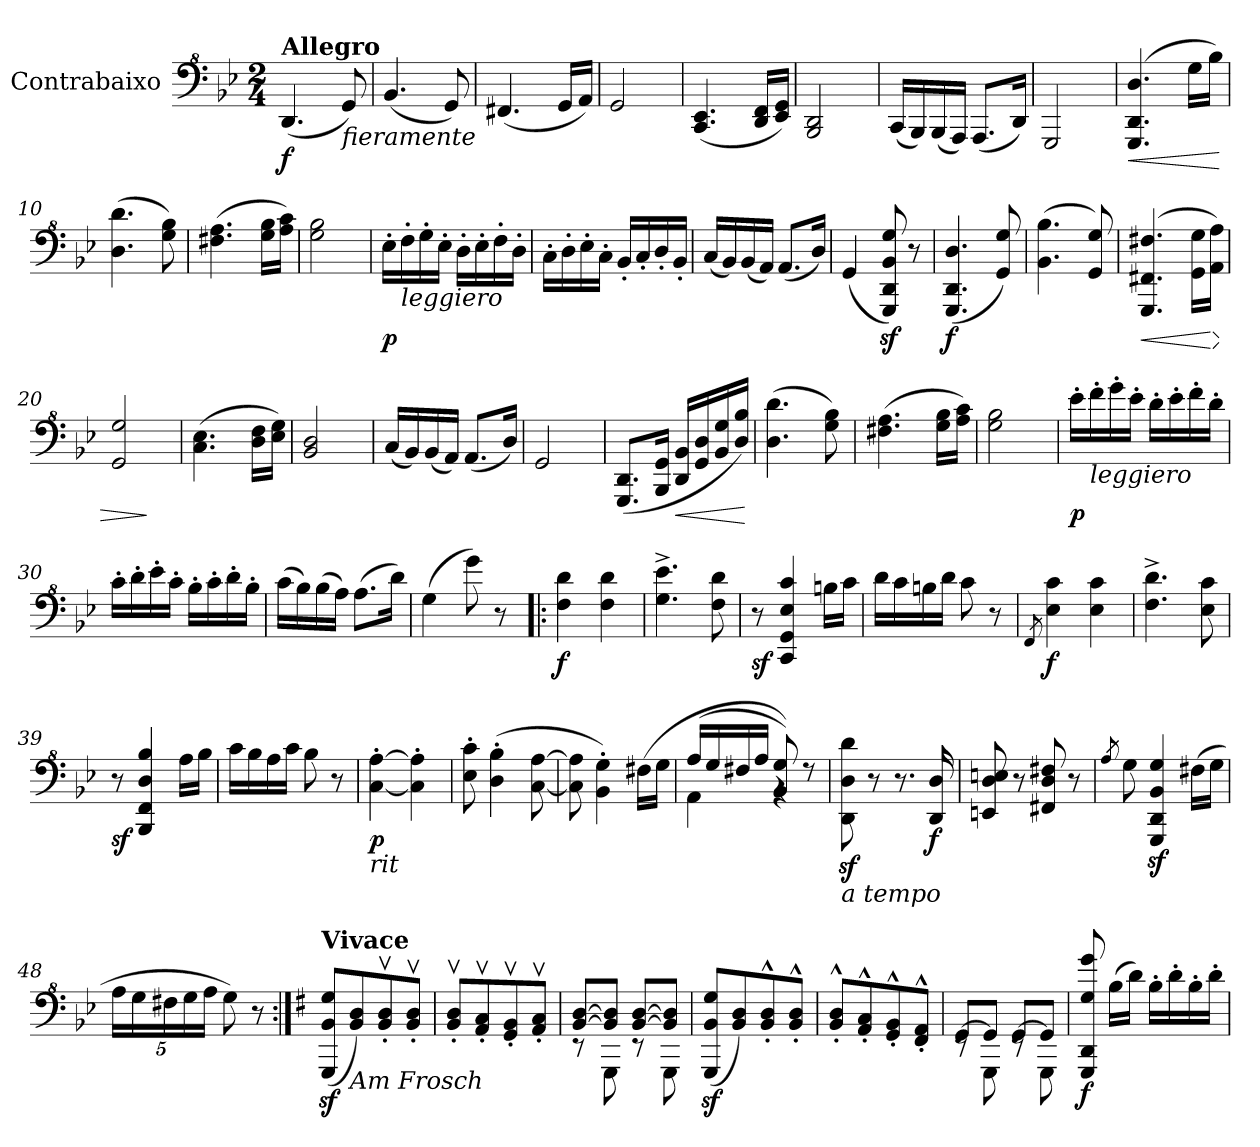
**kern	**dynam
*part1	*part1
*staff1	*staff1
*I"Contrabaixo	*
*I'Cb.	*
*clefF^4	*
*ITrd7c12	*
*k[b-e-]	*
*M2/4	*
=1	=1
!LO:TX:a:B:t=Allegro	!
!	!LO:DY:b
(<4.DD/	f
!LO:TX:b:i:t=fieramente	!
8GG/)	.
=2	=2
(<4.BB-/	.
8GG/)	.
=3	=3
(<4.FF#X/	.
16GG/LL	.
16AA/JJ)	.
=4	=4
2GG/	.
=5	=5
(<4.CC/ 4.EE-/	.
16DD/ 16FF/LL	.
16EE-/ 16GG/JJ)	.
=6	=6
2BBB-/ 2DD/	.
=7	=7
(<16CC/LL	.
16BBB-/)	.
(<16BBB-/	.
16AAA/JJ)	.
(<8.AAA/L	.
16DD/Jk)	.
=8	=8
2GGG/	.
=9	=9
!	!LO:HP:b
(>4.GGG/ 4.DD/ 4.D/	<
16G\LL	.
16B-\JJ)	.
.	[
=10	=10
(>4.D\ 4.d\	.
8G\ 8B-\)	.
!!LO:LB:g=z
=11	=11
(>4.F#X\ 4.A\	.
16G\ 16B-\LL	.
16A\ 16c\JJ)	.
=12	=12
2G\ 2B-\	.
=13	=13
!	!LO:DY:b
16E-'\LL	p
!LO:TX:b:i:t=leggiero	!
16F'\	.
16G'\	.
16E-'\JJ	.
16D'\LL	.
16E-'\	.
16F'\	.
16D'\JJ	.
=14	=14
16C'\LL	.
16D'\	.
16E-'\	.
16C'\JJ	.
16BB-'/LL	.
16C'/	.
16D'/	.
16BB-'/JJ	.
=15	=15
(<16C/LL	.
16BB-/)	.
(<16BB-/	.
16AA/JJ)	.
(<8.AA/L	.
16D/Jk)	.
=16	=16
(<4GG/	.
8GGG/z< 8DD/z< 8BB-/z< 8G/z<)	.
8r	.
=17	=17
!	!LO:DY:b
(<4.GGG/ 4.DD/ 4.D/	f
8GG/ 8G/)	.
=18	=18
(>4.BB-\ 4.B-\	.
8GG/ 8G/)	.
=19	=19
!	!LO:HP:b
(>4.GGG/ 4.FF#X/ 4.F#X/	<
16GG\ 16G\LL	.
!	!LO:HP:n=1:b
16AA\ 16A\JJ)	[ >
!!LO:LB:g=z
=20	=20
2GG/ 2G/	.
.	]
=21	=21
(>4.C\ 4.E-\	.
16D\ 16F\LL	.
16E-\ 16G\JJ)	.
=22	=22
2BB-/ 2D/	.
=23	=23
(<16C/LL	.
16BB-/)	.
(<16BB-/	.
16AA/JJ)	.
(<8.AA/L	.
16D/Jk)	.
=24	=24
2GG/	.
=25	=25
(<8.GGG/ 8.DD/L	.
16BBB-/ 16GG/Jk	.
!	!LO:HP:b
16DD/ 16BB-/LL	<
16GG/ 16D/	.
16BB-/ 16G/	.
16D/ 16B-/JJ)	.
.	[
=26	=26
(>4.D\ 4.d\	.
8G\ 8B-\)	.
=27	=27
(>4.F#X\ 4.A\	.
16G\ 16B-\LL	.
16A\ 16c\JJ)	.
=28	=28
2G\ 2B-\	.
!!LO:LB:g=z
=29	=29
!	!LO:DY:b
16e-'\LL	p
!LO:TX:b:i:t=leggiero	!
16f'\	.
16g'\	.
16e-'\JJ	.
16d'\LL	.
16e-'\	.
16f'\	.
16d'\JJ	.
=30	=30
16c'\LL	.
16d'\	.
16e-'\	.
16c'\JJ	.
16B-'\LL	.
16c'\	.
16d'\	.
16B-'\JJ	.
=31	=31
(>16c\LL	.
16B-\)	.
(>16B-\	.
16A\JJ)	.
(>8.A\L	.
16d\Jk)	.
=32	=32
(>4G\	.
8g\)	.
8r	.
=33!|:	=33!|:
!	!LO:DY:b
4F\ 4d\	f
4F\ 4d\	.
=34	=34
4.G\^ 4.e-\^	.
8F\ 8d\	.
=35	=35
!	!LO:DY:b
8r	sf
4CC/ 4GG/ 4E-/ 4c/	.
16Bn\LL	.
16c\JJ	.
!!LO:LB:g=z
=36	=36
16d\LL	.
16c\	.
16Bn\	.
16d\JJ	.
8c\	.
8r	.
=37	=37
8qFF/	.
!	!LO:DY:b
4E-\ 4c\	f
4E-\ 4c\	.
=38	=38
4.F\^ 4.d\^	.
8E-\ 8c\	.
=39	=39
!	!LO:DY:b
8r	sf
4BBB-/ 4FF/ 4D/ 4B-/	.
16A\LL	.
16B-\JJ	.
=40	=40
16c\LL	.
16B-\	.
16A\	.
16c\JJ	.
8B-\	.
8r	.
=41	=41
!LO:TX:b:i:t=rit	!
!	!LO:DY:b
[4C\' [4A\'	p
4C\]' 4A\]'	.
=42	=42
8E-\' 8c\'	.
(>4D\' 4B-\'	.
[8C\ [8A\	.
=43	=43
8C\] 8A\]	.
4BB-\' 4G\')	.
(>16F#X\LL	.
16G\JJ	.
=44	=44
*^	*
(>16A/LL	4AA\	.
16G/	.	.
16F#X/	.	.
16A/JJ	.	.
8BB-/ 8G/))	4rB	.
8r	.	.
*v	*v	*
!!LO:LB:g=z
=45	=45
!LO:TX:b:i:t=a tempo	!
8DD\z< 8D\z< 8d\z<	.
8r	.
8.r	.
!	!LO:DY:b
16DD/ 16D/	f
=46	=46
8EEn/ 8D/ 8En/	.
8r	.
8FF#X/ 8D/ 8F#X/	.
8r	.
=47	=47
8qA/	.
8G\	.
4GGG/z< 4DD/z< 4BB-/z< 4G/z<	.
(>16F#X\LL	.
16G\JJ	.
=48	=48
*Xbrackettup	*
20A\LL	.
20G\	.
20F#X\	.
20G\	.
20A\JJ	.
8G\)	.
8r	.
=49:|!	=49:|!
*k[f#]	*
!LO:TX:a:B:t=Vivace	!
(<8GGG/z< 8BB/z< 8G/z<L	.
!LO:TX:b:i:t=Am Frosch	!
8BB/ 8D/)	.
8BB/v' 8D/v'	.
8BB/v' 8D/v'J	.
=50	=50
8BB/v' 8D/v'L	.
8AA/v' 8C/v'	.
8GG/v' 8BB/v'	.
8AA/v' 8C/v'J	.
=51	=51
*^	*
[8BB/ [8D/L	8rE	.
8BB/] 8D/]J	8GGG\	.
[8BB/ [8D/L	8rE	.
8BB/] 8D/]J	8GGG\	.
*v	*v	*
=52	=52
(<8GGG/z< 8BB/z< 8G/z<L	.
8BB/ 8D/)	.
8BB/'^^ 8D/'^^	.
8BB/'^^ 8D/'^^J	.
=53	=53
8BB/'^^ 8D/'^^L	.
8AA/'^^ 8C/'^^	.
8GG/'^^ 8BB/'^^	.
8FF#/'^^ 8AA/'^^J	.
!!LO:LB:g=z
=54	=54
*^	*
[8GG/L	8rE	.
8GG/J]	8GGG\	.
[8GG/L	8rE	.
8GG/J]	8GGG\	.
=55	=55	=55
!	!	!LO:DY:b
*v	*v	*
8GGG/ 8DD/ 8G/ 8g/	f
(>16B\LL	.
16d\JJ)	.
16B'\LL	.
16d'\	.
16B'\	.
16d'\JJ	.
=	=
*-	*-
